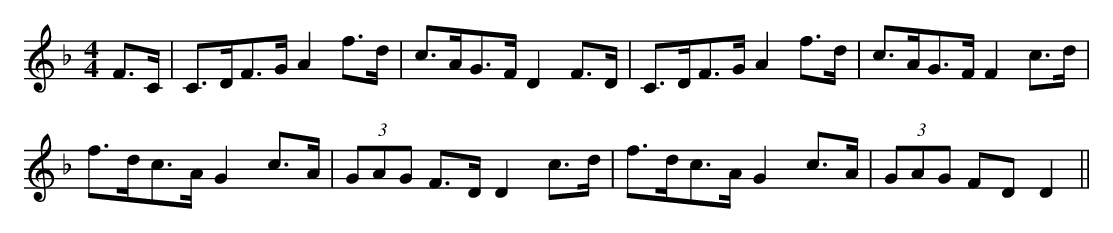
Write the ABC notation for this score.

X:1
M:4/4
K:Dmin
F>C|C>DF>G A2f>d|c>AG>F D2F>D|C>DF>G A2f>d|c>AG>F F2c>d|
f>dc>A G2c>A|(3GAG F>D D2c>d|f>dc>A G2c>A|(3GAG FD D2||
